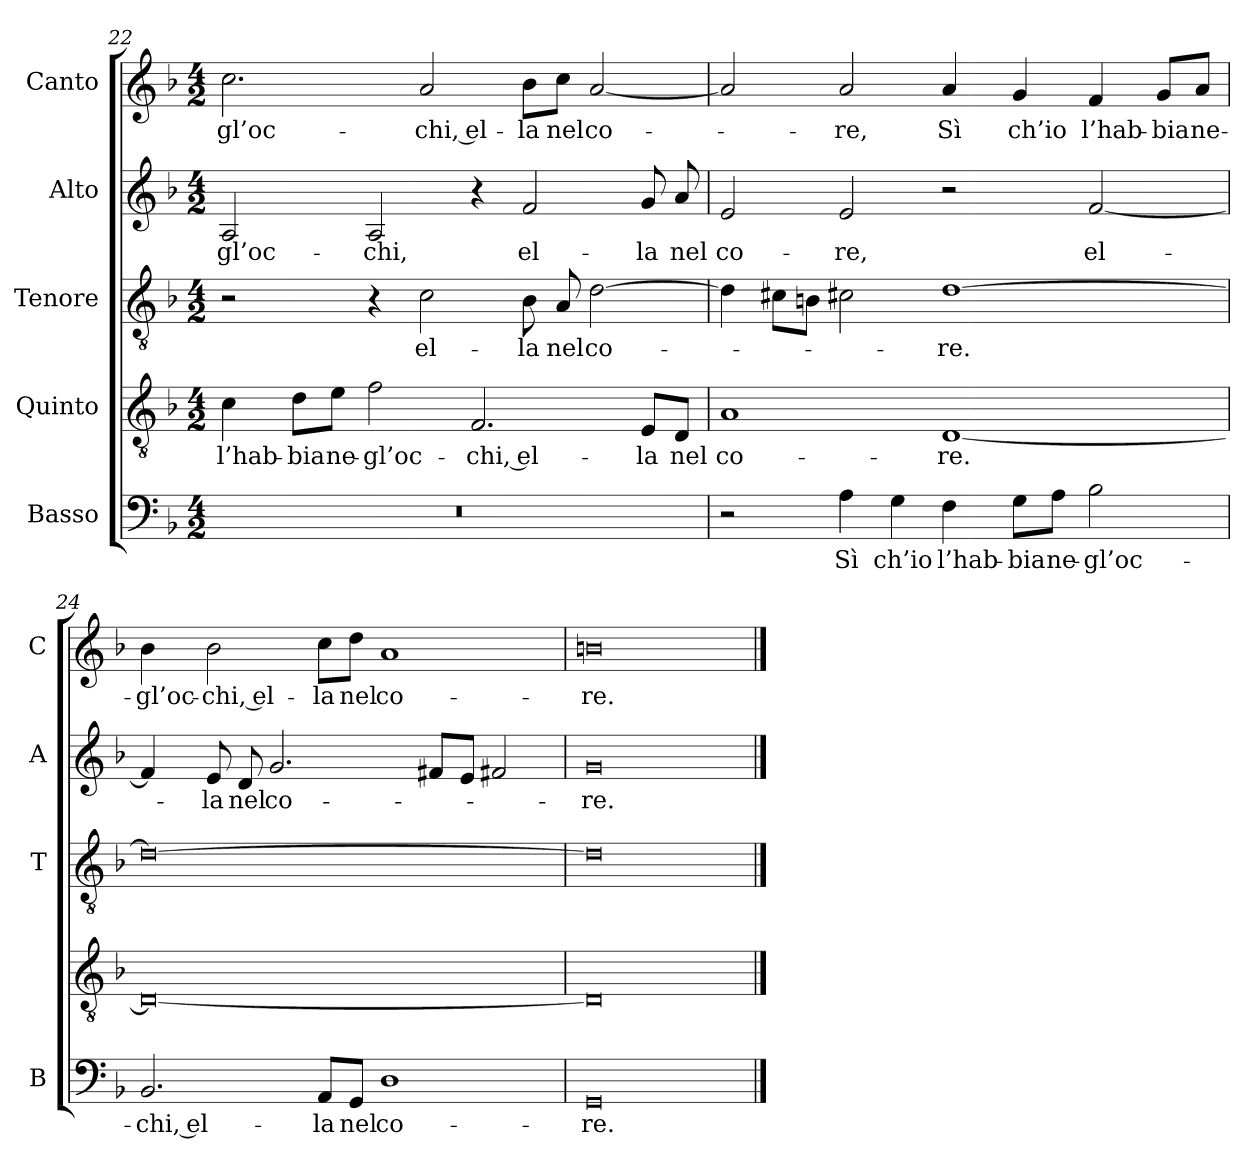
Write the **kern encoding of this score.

**kern	**text	**kern	**text	**kern	**text	**kern	**text	**kern	**text
*part5	*part5	*part4	*part4	*part3	*part3	*part2	*part2	*part1	*part1
*staff5	*staff5	*staff4	*staff4	*staff3	*staff3	*staff2	*staff2	*staff1	*staff1
*I"Basso	*	*I"Quinto	*	*I"Tenore	*	*I"Alto	*	*I"Canto	*
*I'B	*	*	*	*I'T	*	*I'A	*	*I'C	*
*clefF4	*	*clefGv2	*	*clefGv2	*	*clefG2	*	*clefG2	*
*k[b-]	*	*k[b-]	*	*k[b-]	*	*k[b-]	*	*k[b-]	*
*M4/2	*	*M4/2	*	*M4/2	*	*M4/2	*	*M4/2	*
=22	=22	=22	=22	=22	=22	=22	=22	=22	=22
0r	.	4c	l’hab-	2r	.	2A	-gl’oc-	2.cc	-gl’oc-
.	.	8d\L	-bia	.	.	.	.	.	.
.	.	8e\J	ne-	.	.	.	.	.	.
.	.	2f	-gl’oc-	4r	.	2A	-chi,	.	.
.	.	.	.	2c	el-	.	.	2a	-chi, el-
.	.	2.F	-chi, el-	.	.	4r	.	.	.
.	.	.	.	8B-	-la	2f	el-	8b-\L	-la
.	.	.	.	8A	nel	.	.	8cc\J	nel
.	.	.	.	[2d	co-	.	.	[2a	co-
.	.	8E/L	-la	.	.	8g	-la	.	.
.	.	8D/J	nel	.	.	8a	nel	.	.
=23	=23	=23	=23	=23	=23	=23	=23	=23	=23
2r	.	1A	co-	4d]	.	2e	co-	2a]	.
.	.	.	.	8c#XL	.	.	.	.	.
.	.	.	.	8BnJ	.	.	.	.	.
4A	Sì	.	.	2c#X	.	2e	-re,	2a	-re,
4G	ch’io	.	.	.	.	.	.	.	.
4F	l’hab-	[1D	-re.	[1d	-re.	2r	.	4a	Sì
8G\L	-bia	.	.	.	.	.	.	4g	ch’io
8A\J	ne-	.	.	.	.	.	.	.	.
2B-	-gl’oc-	.	.	.	.	[2f	el-	4f	l’hab-
.	.	.	.	.	.	.	.	8g/L	-bia
.	.	.	.	.	.	.	.	8a/J	ne-
=24	=24	=24	=24	=24	=24	=24	=24	=24	=24
2.BB-	-chi, el-	0D_	.	0d_	.	4f]	.	4b-	-gl’oc-
.	.	.	.	.	.	8e	-la	2b-	-chi, el-
.	.	.	.	.	.	8d	nel	.	.
.	.	.	.	.	.	2.g	co-	.	.
8AA/L	-la	.	.	.	.	.	.	8cc\L	-la
8GG/J	nel	.	.	.	.	.	.	8dd\J	nel
1D	co-	.	.	.	.	.	.	1a	co-
.	.	.	.	.	.	8f#XL	.	.	.
.	.	.	.	.	.	8eJ	.	.	.
.	.	.	.	.	.	2f#X	.	.	.
=25	=25	=25	=25	=25	=25	=25	=25	=25	=25
0GG	-re.	0D]	.	0d]	.	0g	-re.	0bn	-re.
==	==	==	==	==	==	==	==	==	==
*-	*-	*-	*-	*-	*-	*-	*-	*-	*-
